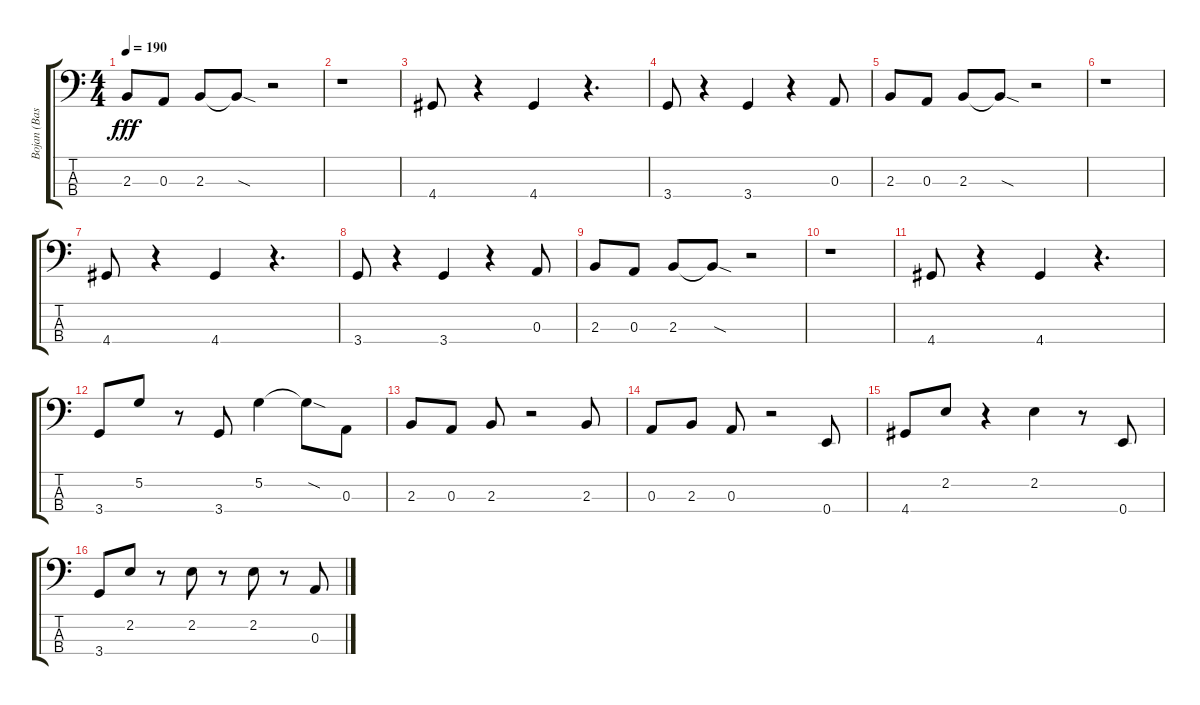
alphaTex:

\track ("Bojan (Bass)" "Bojan (Bas") {instrument electricbassfinger}
\staff {score tabs}
\tuning (G2 D2 A1 E1) {hide}
\ts (4 4)
\tempo 190
\clef f4
\ks c
2.3.8{dy fff} 0.3.8 2.3.8 2.3{sod t}.8 r.2 |
r.1 |
4.4.8 r.4 4.4.4 r.4{d} |
3.4.8 r.4 3.4.4 r.4 0.3.8 |
2.3.8 0.3.8 2.3.8 2.3{sod t}.8 r.2 |
r.1 |
4.4.8 r.4 4.4.4 r.4{d} |
3.4.8 r.4 3.4.4 r.4 0.3.8 |
2.3.8 0.3.8 2.3.8 2.3{sod t}.8 r.2 |
r.1 |
4.4.8 r.4 4.4.4 r.4{d} |
3.4.8 5.2.8{volume 16 instrument slapbass2} r.8 3.4.8{volume 13 instrument electricbassfinger} 5.2.4{volume 16 instrument slapbass2} 5.2{sod t}.8 0.3.8{volume 13 instrument electricbassfinger} |
2.3.8 0.3.8 2.3.8 r.2 2.3.8 |
0.3.8 2.3.8 0.3.8 r.2 0.4.8 |
4.4.8 2.2.8{volume 16 instrument slapbass2} r.4 2.2.4 r.8 0.4.8{volume 13 instrument electricbassfinger} |
3.4.8 2.2.8{volume 16 instrument slapbass2} r.8 2.2.8 r.8 2.2.8 r.8 0.3.8{volume 13 instrument electricbassfinger}
